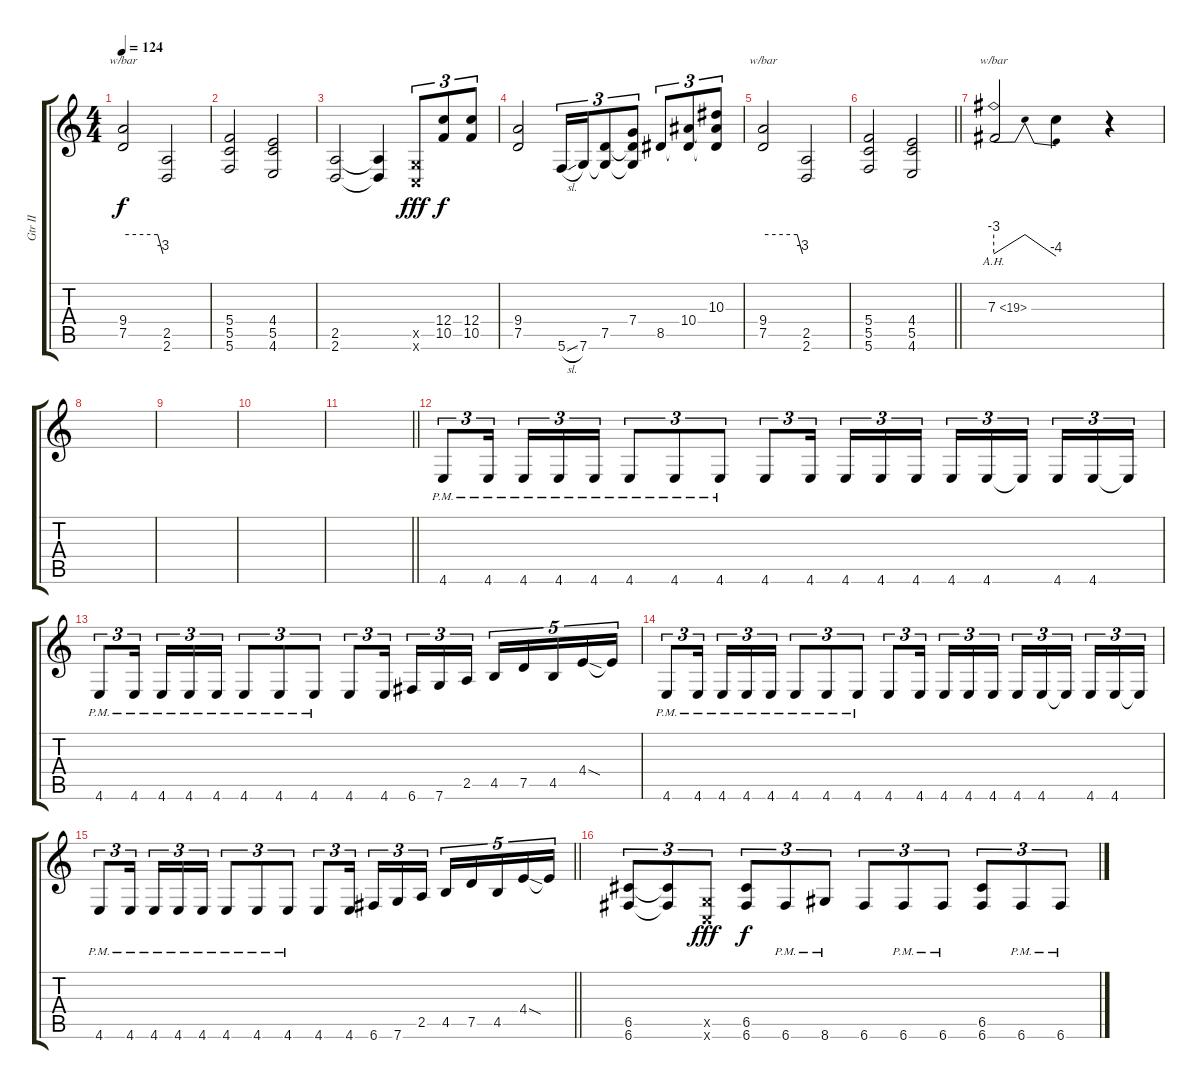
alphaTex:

\track ("Gtr II" "Gtr II") {instrument distortionguitar}
\staff {score tabs}
\tuning (D4 A3 F3 C3 G2 C2) {hide}
\ts (4 4)
\tempo 124
\clef g2
\ks c
(9.4 7.5).2{tbe (custom default 0 0 52 0 60 -12) dy f} (2.5 2.6).2 |
(5.4 5.5 5.6).2 (4.4 5.5 4.6).2 |
(2.5 2.6).2 (2.5{t} 2.6{t}).4 (0.5{x} 0.6{x}).8{tu (3 2) dy fff} (12.4 10.5).8{tu (3 2) dy f} (12.4 10.5).8{tu (3 2)} |
(9.4 7.5).2 5.6{sl}.16{tu (3 2)} 7.6.16{tu (3 2)} (7.5 7.6{t}).8{tu (3 2)} (7.4 7.5{t} 7.6{t}).8{tu (3 2)} 8.5.8{tu (3 2)} (10.4 8.5{t}).8{tu (3 2)} (10.3 10.4{t} 8.5{t}).8{tu (3 2)} |
(9.4 7.5).2{tbe (custom default 0 0 52 0 60 -12)} (2.5 2.6).2 |
\barLineRight lightlight
(5.4 5.5 5.6).2 (4.4 5.5 4.6).2 |
7.3{ah 12}.2{tbe (dip default 0 -12 8 0 42 0 60 -16)} 7.3{t}.4 r.4 |
|
|
|
\barLineRight lightlight
|
4.6{pm}.8{tu (3 2)} 4.6{pm}.16{tu (3 2)} 4.6{pm}.16{tu (3 2)} 4.6{pm}.16{tu (3 2)} 4.6{pm}.16{tu (3 2)} 4.6{pm}.8{tu (3 2)} 4.6{pm}.8{tu (3 2)} 4.6{pm}.8{tu (3 2)} 4.6.8{tu (3 2)} 4.6.16{tu (3 2)} 4.6.16{tu (3 2)} 4.6.16{tu (3 2)} 4.6.16{tu (3 2)} 4.6.16{tu (3 2)} 4.6.16{tu (3 2)} 4.6{t}.16{tu (3 2)} 4.6.16{tu (3 2)} 4.6.16{tu (3 2)} 4.6{t}.16{tu (3 2)} |
4.6{pm}.8{tu (3 2)} 4.6{pm}.16{tu (3 2)} 4.6{pm}.16{tu (3 2)} 4.6{pm}.16{tu (3 2)} 4.6{pm}.16{tu (3 2)} 4.6{pm}.8{tu (3 2)} 4.6{pm}.8{tu (3 2)} 4.6{pm}.8{tu (3 2)} 4.6.8{tu (3 2)} 4.6.16{tu (3 2)} 6.6.16{tu (3 2)} 7.6.16{tu (3 2)} 2.5.16{tu (3 2)} 4.5.16{tu (5 4)} 7.5.16{tu (5 4)} 4.5.16{tu (5 4)} 4.4{sod}.16{tu (5 4)} 4.4{t}.16{tu (5 4)} |
4.6{pm}.8{tu (3 2)} 4.6{pm}.16{tu (3 2)} 4.6{pm}.16{tu (3 2)} 4.6{pm}.16{tu (3 2)} 4.6{pm}.16{tu (3 2)} 4.6{pm}.8{tu (3 2)} 4.6{pm}.8{tu (3 2)} 4.6{pm}.8{tu (3 2)} 4.6.8{tu (3 2)} 4.6.16{tu (3 2)} 4.6.16{tu (3 2)} 4.6.16{tu (3 2)} 4.6.16{tu (3 2)} 4.6.16{tu (3 2)} 4.6.16{tu (3 2)} 4.6{t}.16{tu (3 2)} 4.6.16{tu (3 2)} 4.6.16{tu (3 2)} 4.6{t}.16{tu (3 2)} |
\barLineRight lightlight
4.6{pm}.8{tu (3 2)} 4.6{pm}.16{tu (3 2)} 4.6{pm}.16{tu (3 2)} 4.6{pm}.16{tu (3 2)} 4.6{pm}.16{tu (3 2)} 4.6{pm}.8{tu (3 2)} 4.6{pm}.8{tu (3 2)} 4.6{pm}.8{tu (3 2)} 4.6.8{tu (3 2)} 4.6.16{tu (3 2)} 6.6.16{tu (3 2)} 7.6.16{tu (3 2)} 2.5.16{tu (3 2)} 4.5.16{tu (5 4)} 7.5.16{tu (5 4)} 4.5.16{tu (5 4)} 4.4{sod}.16{tu (5 4)} 4.4{t}.16{tu (5 4)} |
(6.5 6.6).8{tu (3 2)} (6.5{t} 6.6{t}).8{tu (3 2)} (0.5{x} 0.6{x}).8{tu (3 2) dy fff} (6.5 6.6).8{tu (3 2) dy f} 6.6{pm}.8{tu (3 2)} 8.6{pm}.8{tu (3 2)} 6.6.8{tu (3 2)} 6.6{pm}.8{tu (3 2)} 6.6{pm}.8{tu (3 2)} (6.5 6.6).8{tu (3 2)} 6.6{pm}.8{tu (3 2)} 6.6{pm}.8{tu (3 2)}
